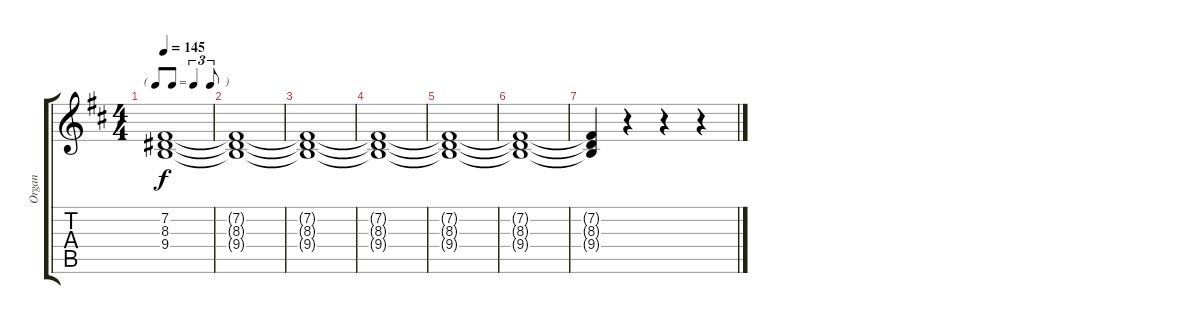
\track ("Organ" "Organ") {instrument drawbarorgan}
\staff {score tabs}
\tuning (E4 B3 G3 D3 A2 E2) {hide}
\ts (4 4)
\tf triplet8th
\tempo 145
\clef g2
\ks d
(7.2{t} 8.3{t} 9.4{t}).1{dy f} |
(7.2{t} 8.3{t} 9.4{t}).1 |
(7.2{t} 8.3{t} 9.4{t}).1 |
(7.2{t} 8.3{t} 9.4{t}).1 |
(7.2{t} 8.3{t} 9.4{t}).1 |
(7.2{t} 8.3{t} 9.4{t}).1 |
(7.2{t} 8.3{t} 9.4{t}).4 r.4 r.4 r.4
